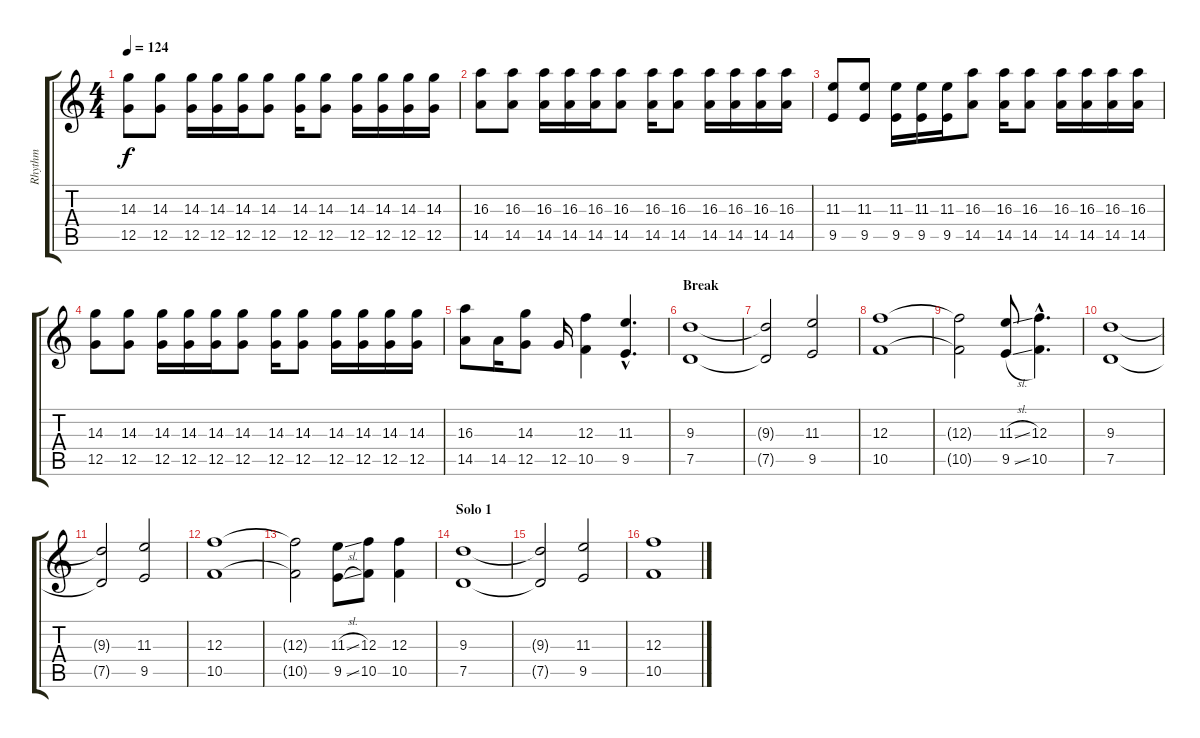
\track ("Rhythm " "Rhythm ") {instrument distortionguitar}
\staff {score tabs}
\tuning (D4 A3 F3 C3 G2 D2) {hide}
\ts (4 4)
\tempo 124
\clef g2
\ks c
(14.3 12.5).8{dy f} (14.3 12.5).8 (14.3 12.5).16 (14.3 12.5).16 (14.3 12.5).16 (14.3 12.5).8 (14.3 12.5).16 (14.3 12.5).8 (14.3 12.5).16 (14.3 12.5).16 (14.3 12.5).16 (14.3 12.5).16 |
(16.3 14.5).8 (16.3 14.5).8 (16.3 14.5).16 (16.3 14.5).16 (16.3 14.5).16 (16.3 14.5).8 (16.3 14.5).16 (16.3 14.5).8 (16.3 14.5).16 (16.3 14.5).16 (16.3 14.5).16 (16.3 14.5).16 |
(11.3 9.5).8 (11.3 9.5).8 (11.3 9.5).16 (11.3 9.5).16 (11.3 9.5).16 (16.3 14.5).8 (16.3 14.5).16 (16.3 14.5).8 (16.3 14.5).16 (16.3 14.5).16 (16.3 14.5).16 (16.3 14.5).16 |
(14.3 12.5).8 (14.3 12.5).8 (14.3 12.5).16 (14.3 12.5).16 (14.3 12.5).16 (14.3 12.5).8 (14.3 12.5).16 (14.3 12.5).8 (14.3 12.5).16 (14.3 12.5).16 (14.3 12.5).16 (14.3 12.5).16 |
(16.3 14.5).8 14.5.16 (14.3 12.5).8 12.5.16 (12.3 10.5).4 (11.3{hac} 9.5{hac}).4{d} |
\section ("" "Break")
(9.3 7.5).1 |
(9.3{t} 7.5{t}).2 (11.3 9.5).2 |
(12.3 10.5).1 |
(12.3{t} 10.5{t}).2 (11.3{sl} 9.5{sl}).8 (12.3{hac} 10.5{hac}).4{d} |
(9.3 7.5).1 |
(9.3{t} 7.5{t}).2 (11.3 9.5).2 |
(12.3 10.5).1 |
(12.3{t} 10.5{t}).2 (11.3{sl} 9.5{sl}).8 (12.3 10.5).8 (12.3 10.5).4 |
\section ("" "Solo 1")
(9.3 7.5).1 |
(9.3{t} 7.5{t}).2 (11.3 9.5).2 |
(12.3 10.5).1
